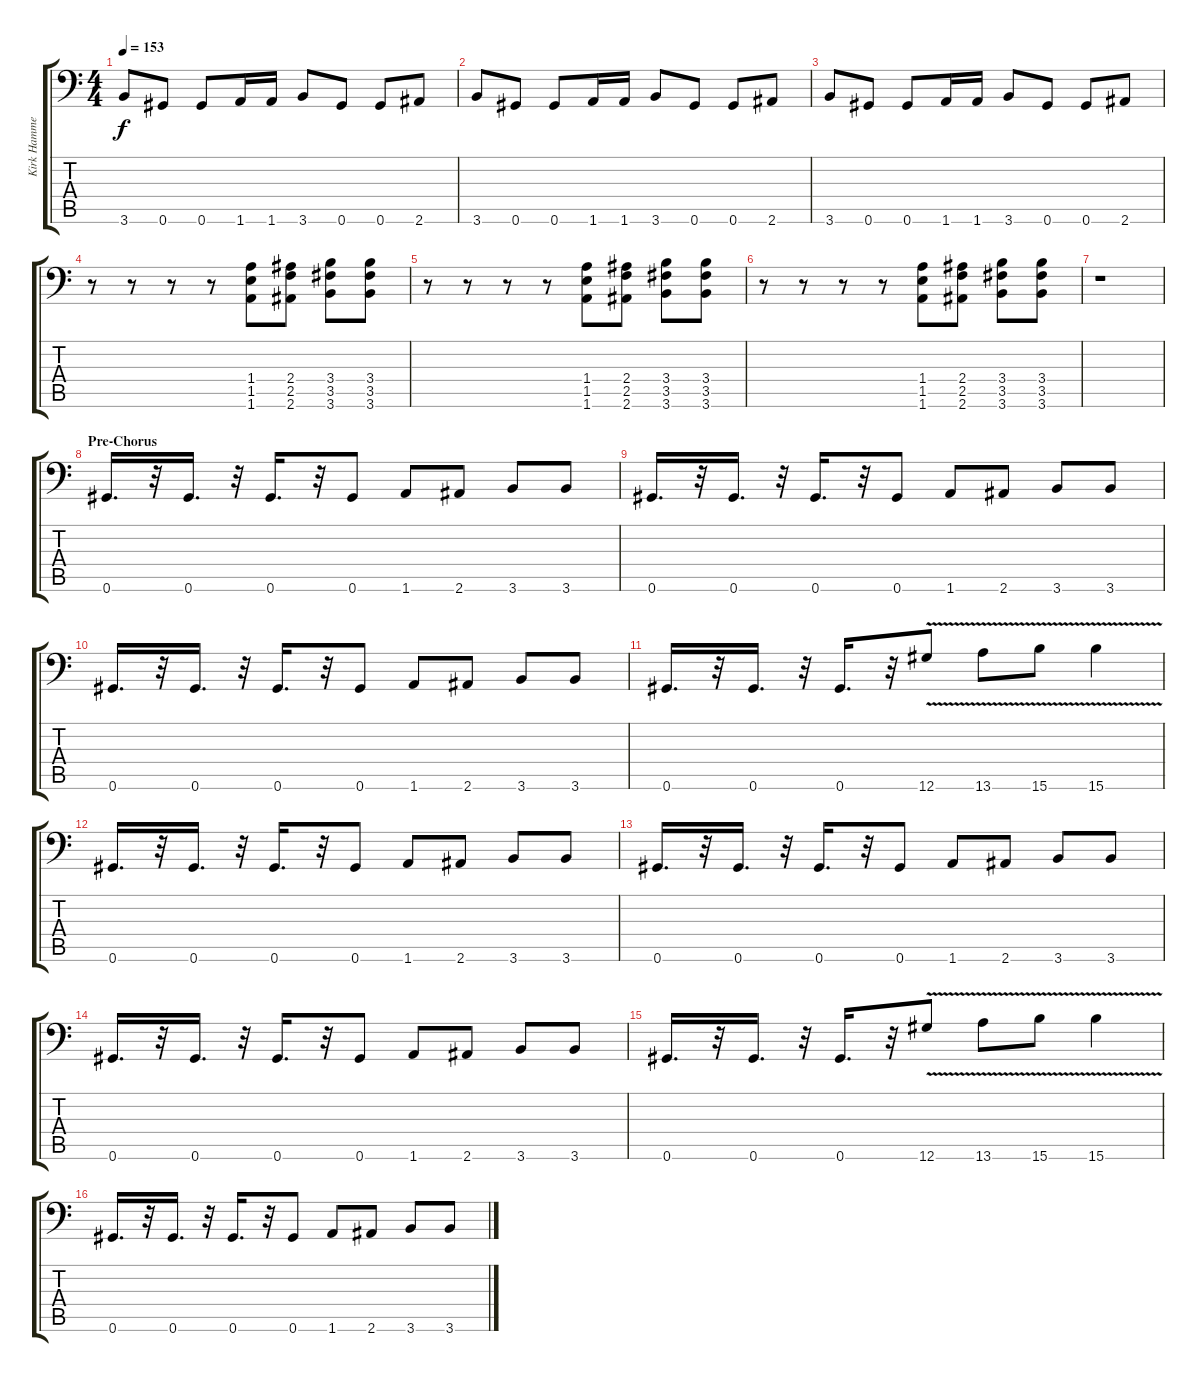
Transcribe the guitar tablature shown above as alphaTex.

\track ("Kirk Hammett (Guitar)" "Kirk Hamme") {instrument overdrivenguitar}
\staff {score tabs}
\tuning (Bb3 F3 Db3 Ab2 Eb2 Ab1) {hide}
\ts (4 4)
\tempo 153
\clef f4
\ks c
3.6.8{dy f} 0.6.8 0.6.8 1.6.16 1.6.16 3.6.8 0.6.8 0.6.8 2.6.8 |
3.6.8 0.6.8 0.6.8 1.6.16 1.6.16 3.6.8 0.6.8 0.6.8 2.6.8 |
3.6.8 0.6.8 0.6.8 1.6.16 1.6.16 3.6.8 0.6.8 0.6.8 2.6.8 |
r.8 r.8 r.8 r.8 (1.4 1.5 1.6).8 (2.4 2.5 2.6).8 (3.4 3.5 3.6).8 (3.4 3.5 3.6).8 |
r.8 r.8 r.8 r.8 (1.4 1.5 1.6).8 (2.4 2.5 2.6).8 (3.4 3.5 3.6).8 (3.4 3.5 3.6).8 |
r.8 r.8 r.8 r.8 (1.4 1.5 1.6).8 (2.4 2.5 2.6).8 (3.4 3.5 3.6).8 (3.4 3.5 3.6).8 |
r.1 |
\section ("" "Pre-Chorus")
0.6.16{d} r.32 0.6.16{d} r.32 0.6.16{d} r.32 0.6.8 1.6.8 2.6.8 3.6.8 3.6.8 |
0.6.16{d} r.32 0.6.16{d} r.32 0.6.16{d} r.32 0.6.8 1.6.8 2.6.8 3.6.8 3.6.8 |
0.6.16{d} r.32 0.6.16{d} r.32 0.6.16{d} r.32 0.6.8 1.6.8 2.6.8 3.6.8 3.6.8 |
0.6.16{d} r.32 0.6.16{d} r.32 0.6.16{d} r.32 12.6{v}.8 13.6{v}.8 15.6{v}.8 15.6{v}.4 |
0.6.16{d} r.32 0.6.16{d} r.32 0.6.16{d} r.32 0.6.8 1.6.8 2.6.8 3.6.8 3.6.8 |
0.6.16{d} r.32 0.6.16{d} r.32 0.6.16{d} r.32 0.6.8 1.6.8 2.6.8 3.6.8 3.6.8 |
0.6.16{d} r.32 0.6.16{d} r.32 0.6.16{d} r.32 0.6.8 1.6.8 2.6.8 3.6.8 3.6.8 |
0.6.16{d} r.32 0.6.16{d} r.32 0.6.16{d} r.32 12.6{v}.8 13.6{v}.8 15.6{v}.8 15.6{v}.4 |
0.6.16{d} r.32 0.6.16{d} r.32 0.6.16{d} r.32 0.6.8 1.6.8 2.6.8 3.6.8 3.6.8
